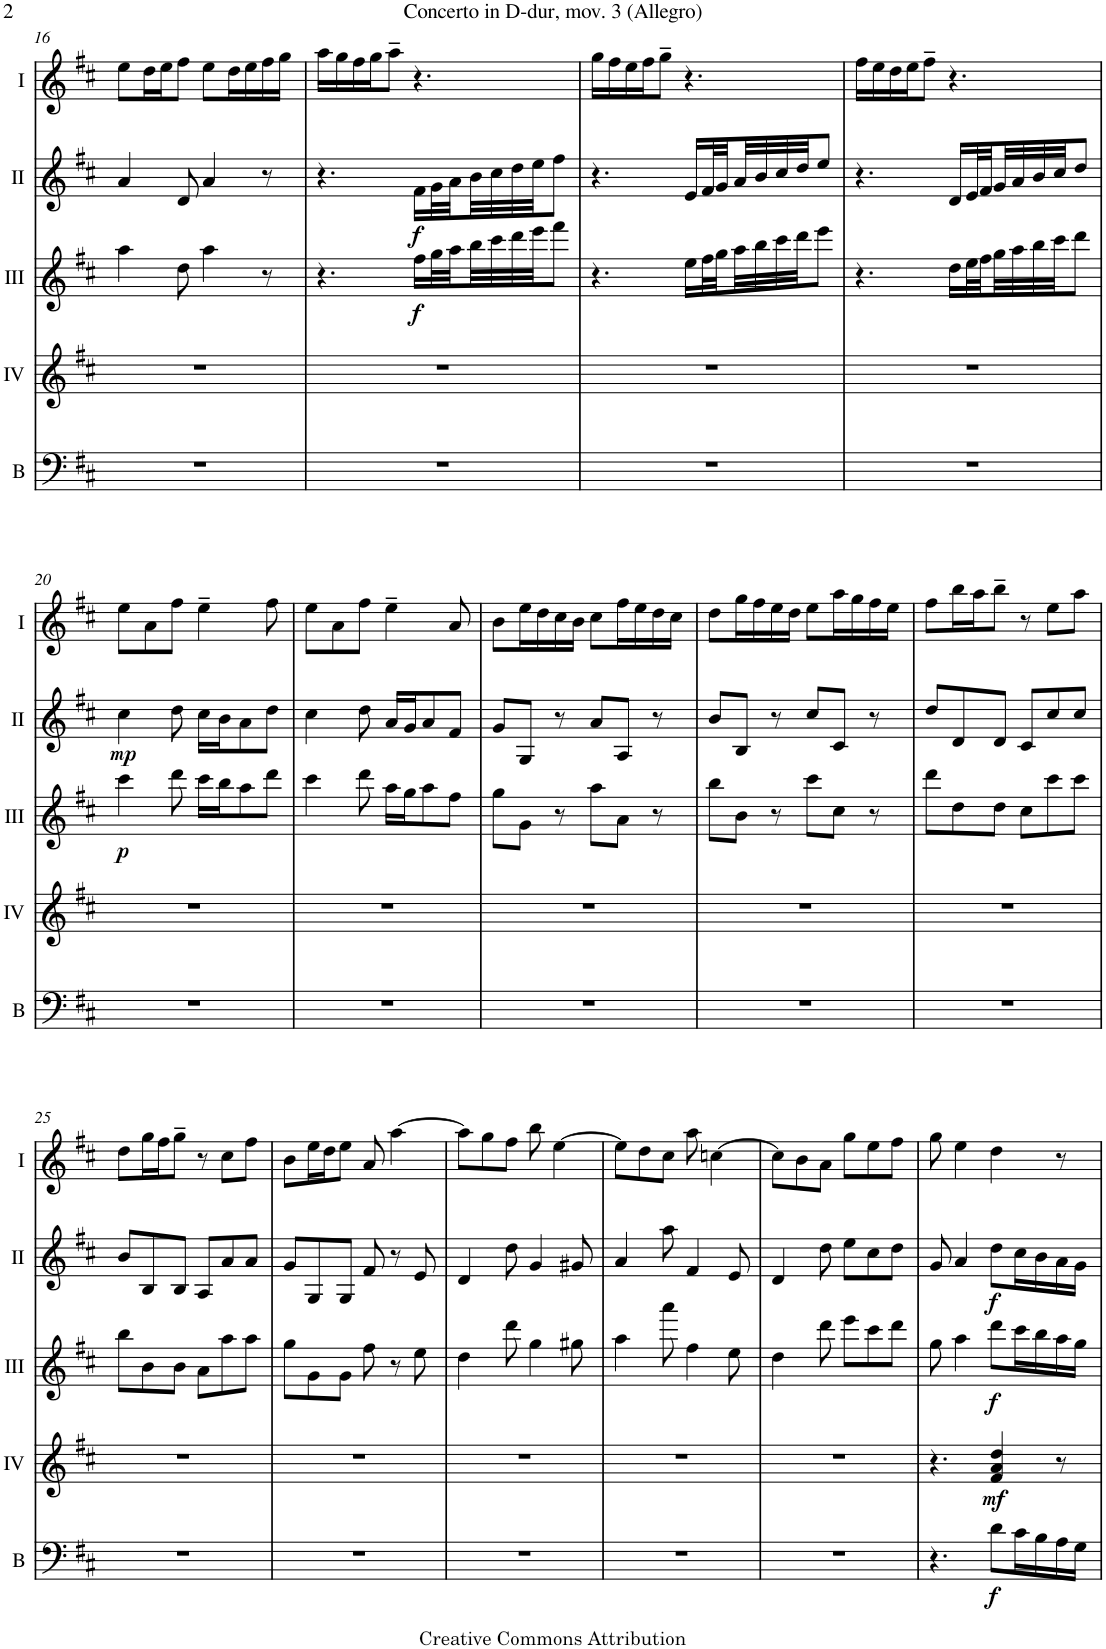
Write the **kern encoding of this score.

**kern	**dynam	**kern	**dynam	**kern	**dynam	**kern	**dynam	**kern
*part5	*part5	*part4	*part4	*part3	*part3	*part2	*part2	*part1
*staff5	*staff5	*staff4	*staff4	*staff3	*staff3	*staff2	*staff2	*staff1
*I"Bass	*	*I"Acc. 4	*	*I"Acc. 3	*	*I"Acc. 2	*	*I"Acc. 1
*I'B	*	*	*	*	*	*	*	*
!!LO:PB:g=z
*clefF4	*	*clefG2	*	*clefG2	*	*clefG2	*	*clefG2
*Trd7c12	*	*	*	*Trd7c12	*	*	*	*
*k[f#c#]	*	*k[f#c#]	*	*k[f#c#]	*	*k[f#c#]	*	*k[f#c#]
*M6/8	*	*M6/8	*	*M6/8	*	*M6/8	*	*M6/8
=16	=16	=16	=16	=16	=16	=16	=16	=16
2.r	.	2.r	.	4aa\	.	4a/	.	8ee\L
.	.	.	.	.	.	.	.	16dd\L
.	.	.	.	.	.	.	.	16ee\J
.	.	.	.	8dd\	.	8d/	.	8ff#\J
.	.	.	.	4aa\	.	4a/	.	8ee\L
.	.	.	.	.	.	.	.	16dd\L
.	.	.	.	.	.	.	.	16ee\
.	.	.	.	8r	.	8r	.	16ff#\
.	.	.	.	.	.	.	.	16gg\JJ
=17	=17	=17	=17	=17	=17	=17	=17	=17
2.r	.	2.r	.	4.r	.	4.r	.	16aa\LL
.	.	.	.	.	.	.	.	16gg\
.	.	.	.	.	.	.	.	16ff#\
.	.	.	.	.	.	.	.	16gg\J
.	.	.	.	.	.	.	.	8aa~\J
!	!	!	!	!	!LO:DY:b	!	!LO:DY:b	!
.	.	.	.	16ff#\LL	f	16f#\LL	f	4.r
.	.	.	.	32gg\L	.	32g\L	.	.
.	.	.	.	32aa\	.	32a\	.	.
.	.	.	.	32bb\	.	32b\	.	.
.	.	.	.	32ccc#\	.	32cc#\	.	.
.	.	.	.	32ddd\	.	32dd\	.	.
.	.	.	.	32eee\JJ	.	32ee\JJ	.	.
.	.	.	.	8fff#\J	.	8ff#\J	.	.
=18	=18	=18	=18	=18	=18	=18	=18	=18
2.r	.	2.r	.	4.r	.	4.r	.	16gg\LL
.	.	.	.	.	.	.	.	16ff#\
.	.	.	.	.	.	.	.	16ee\
.	.	.	.	.	.	.	.	16ff#\J
.	.	.	.	.	.	.	.	8gg~\J
.	.	.	.	16ee\LL	.	16e/LL	.	4.r
.	.	.	.	32ff#\L	.	32f#/L	.	.
.	.	.	.	32gg\	.	32g/	.	.
.	.	.	.	32aa\	.	32a/	.	.
.	.	.	.	32bb\	.	32b/	.	.
.	.	.	.	32ccc#\	.	32cc#/	.	.
.	.	.	.	32ddd\JJ	.	32dd/JJ	.	.
.	.	.	.	8eee\J	.	8ee/J	.	.
=19	=19	=19	=19	=19	=19	=19	=19	=19
2.r	.	2.r	.	4.r	.	4.r	.	16ff#\LL
.	.	.	.	.	.	.	.	16ee\
.	.	.	.	.	.	.	.	16dd\
.	.	.	.	.	.	.	.	16ee\J
.	.	.	.	.	.	.	.	8ff#~\J
.	.	.	.	16dd\LL	.	16d/LL	.	4.r
.	.	.	.	32ee\L	.	32e/L	.	.
.	.	.	.	32ff#\	.	32f#/	.	.
.	.	.	.	32gg\	.	32g/	.	.
.	.	.	.	32aa\	.	32a/	.	.
.	.	.	.	32bb\	.	32b/	.	.
.	.	.	.	32ccc#\JJ	.	32cc#/JJ	.	.
.	.	.	.	8ddd\J	.	8dd/J	.	.
!!LO:LB:g=z
=20	=20	=20	=20	=20	=20	=20	=20	=20
!	!	!	!	!	!LO:DY:b	!	!LO:DY:b	!
2.r	.	2.r	.	4ccc#\	p	4cc#\	mp	8ee\L
.	.	.	.	.	.	.	.	8a\
.	.	.	.	8ddd\	.	8dd\	.	8ff#\J
.	.	.	.	16ccc#\LL	.	16cc#\LL	.	4ee~\
.	.	.	.	16bb\J	.	16b\J	.	.
.	.	.	.	8aa\	.	8a\	.	.
.	.	.	.	8ddd\J	.	8dd\J	.	8ff#\
=21	=21	=21	=21	=21	=21	=21	=21	=21
2.r	.	2.r	.	4ccc#\	.	4cc#\	.	8ee\L
.	.	.	.	.	.	.	.	8a\
.	.	.	.	8ddd\	.	8dd\	.	8ff#\J
.	.	.	.	16aa\LL	.	16a/LL	.	4ee~\
.	.	.	.	16gg\J	.	16g/J	.	.
.	.	.	.	8aa\	.	8a/	.	.
.	.	.	.	8ff#\J	.	8f#/J	.	8a/
=22	=22	=22	=22	=22	=22	=22	=22	=22
2.r	.	2.r	.	8gg\L	.	8g/L	.	8b\L
.	.	.	.	8g\J	.	8G/J	.	16ee\L
.	.	.	.	.	.	.	.	16dd\
.	.	.	.	8r	.	8r	.	16cc#\
.	.	.	.	.	.	.	.	16b\JJ
.	.	.	.	8aa\L	.	8a/L	.	8cc#\L
.	.	.	.	8a\J	.	8A/J	.	16ff#\L
.	.	.	.	.	.	.	.	16ee\
.	.	.	.	8r	.	8r	.	16dd\
.	.	.	.	.	.	.	.	16cc#\JJ
=23	=23	=23	=23	=23	=23	=23	=23	=23
2.r	.	2.r	.	8bb\L	.	8b/L	.	8dd\L
.	.	.	.	8b\J	.	8B/J	.	16gg\L
.	.	.	.	.	.	.	.	16ff#\
.	.	.	.	8r	.	8r	.	16ee\
.	.	.	.	.	.	.	.	16dd\JJ
.	.	.	.	8ccc#\L	.	8cc#/L	.	8ee\L
.	.	.	.	8cc#\J	.	8c#/J	.	16aa\L
.	.	.	.	.	.	.	.	16gg\
.	.	.	.	8r	.	8r	.	16ff#\
.	.	.	.	.	.	.	.	16ee\JJ
=24	=24	=24	=24	=24	=24	=24	=24	=24
2.r	.	2.r	.	8ddd\L	.	8dd/L	.	8ff#\L
.	.	.	.	8dd\	.	8d/	.	16bb\L
.	.	.	.	.	.	.	.	16aa\J
.	.	.	.	8dd\J	.	8d/J	.	8bb~\J
.	.	.	.	8cc#\L	.	8c#/L	.	8r
.	.	.	.	8ccc#\	.	8cc#/	.	8ee\L
.	.	.	.	8ccc#\J	.	8cc#/J	.	8aa\J
!!LO:LB:g=z
=25	=25	=25	=25	=25	=25	=25	=25	=25
2.r	.	2.r	.	8bb\L	.	8b/L	.	8dd\L
.	.	.	.	8b\	.	8B/	.	16gg\L
.	.	.	.	.	.	.	.	16ff#\J
.	.	.	.	8b\J	.	8B/J	.	8gg~\J
.	.	.	.	8a\L	.	8A/L	.	8r
.	.	.	.	8aa\	.	8a/	.	8cc#\L
.	.	.	.	8aa\J	.	8a/J	.	8ff#\J
=26	=26	=26	=26	=26	=26	=26	=26	=26
2.r	.	2.r	.	8gg\L	.	8g/L	.	8b\L
.	.	.	.	8g\	.	8G/	.	16ee\L
.	.	.	.	.	.	.	.	16dd\J
.	.	.	.	8g\J	.	8G/J	.	8ee\J
.	.	.	.	8ff#\	.	8f#/	.	8a/
.	.	.	.	8r	.	8r	.	[4aa\
.	.	.	.	8ee\	.	8e/	.	.
=27	=27	=27	=27	=27	=27	=27	=27	=27
2.r	.	2.r	.	4dd\	.	4d/	.	8aa\L]
.	.	.	.	.	.	.	.	8gg\
.	.	.	.	8ddd\	.	8dd\	.	8ff#\J
.	.	.	.	4gg\	.	4g/	.	8bb\
.	.	.	.	.	.	.	.	[4ee\
.	.	.	.	8gg#X\	.	8g#X/	.	.
=28	=28	=28	=28	=28	=28	=28	=28	=28
2.r	.	2.r	.	4aa\	.	4a/	.	8ee\L]
.	.	.	.	.	.	.	.	8dd\
.	.	.	.	8aaa\	.	8aa\	.	8cc#\J
.	.	.	.	4ff#\	.	4f#/	.	8aa\
.	.	.	.	.	.	.	.	[4ccn\
.	.	.	.	8ee\	.	8e/	.	.
=29	=29	=29	=29	=29	=29	=29	=29	=29
2.r	.	2.r	.	4dd\	.	4d/	.	8cc\L]
.	.	.	.	.	.	.	.	8b\
.	.	.	.	8ddd\	.	8dd\	.	8a\J
.	.	.	.	8eee\L	.	8ee\L	.	8gg\L
.	.	.	.	8ccc#\	.	8cc#\	.	8ee\
.	.	.	.	8ddd\J	.	8dd\J	.	8ff#\J
=30	=30	=30	=30	=30	=30	=30	=30	=30
4.r	.	4.r	.	8gg\	.	8g/	.	8gg\
.	.	.	.	4aa\	.	4a/	.	4ee\
!	!LO:DY:b	!	!LO:DY:b	!	!LO:DY:b	!	!LO:DY:b	!
8d\L	f	4f#/ 4a/ 4dd/	mf	8ddd\L	f	8dd\L	f	4dd\
16c#\L	.	.	.	16ccc#\L	.	16cc#\L	.	.
16B\	.	.	.	16bb\	.	16b\	.	.
16A\	.	8r	.	16aa\	.	16a\	.	8r
16G\JJ	.	.	.	16gg\JJ	.	16g\JJ	.	.
=	=	=	=	=	=	=	=	=
*-	*-	*-	*-	*-	*-	*-	*-	*-
